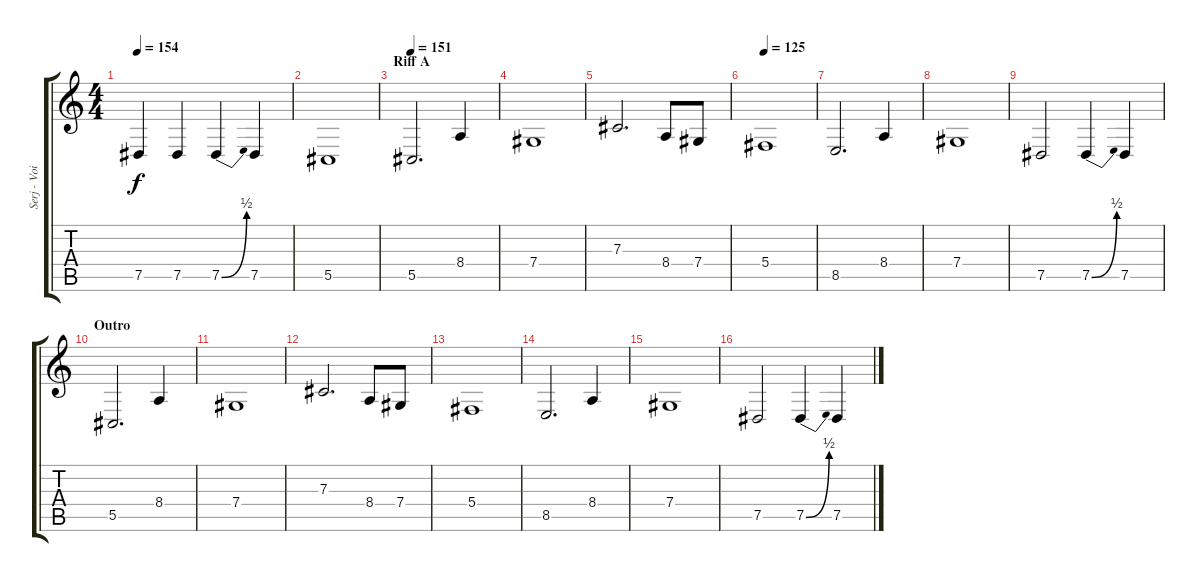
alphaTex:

\track ("Serj - Voice" "Serj - Voi") {instrument synthvoice}
\staff {score tabs}
\tuning (Eb4 Bb3 Gb3 Db3 Ab2 Db2) {hide}
\ts (4 4)
\tempo 154
\clef g2
\ks c
7.5.4{dy f} 7.5.4 7.5{be (bend 0 0 60 2)}.4 7.5.4 |
5.5.1{volume 8} |
\section ("" "Riff A")
\tempo 151
5.5.2{d volume 16} 8.4.4 |
7.4.1 |
7.3.2{d} 8.4.8 7.4.8 |
\tempo 125
5.4.1 |
8.5.2{d} 8.4.4 |
7.4.1 |
7.5.2 7.5{be (bend 0 0 60 2)}.4 7.5.4 |
\section ("" "Outro")
5.5.2{d volume 12 instrument clarinet} 8.4.4 |
7.4.1 |
7.3.2{d} 8.4.8 7.4.8 |
5.4.1 |
8.5.2{d} 8.4.4 |
7.4.1 |
7.5.2 7.5{be (bend 0 0 60 2)}.4 7.5.4
